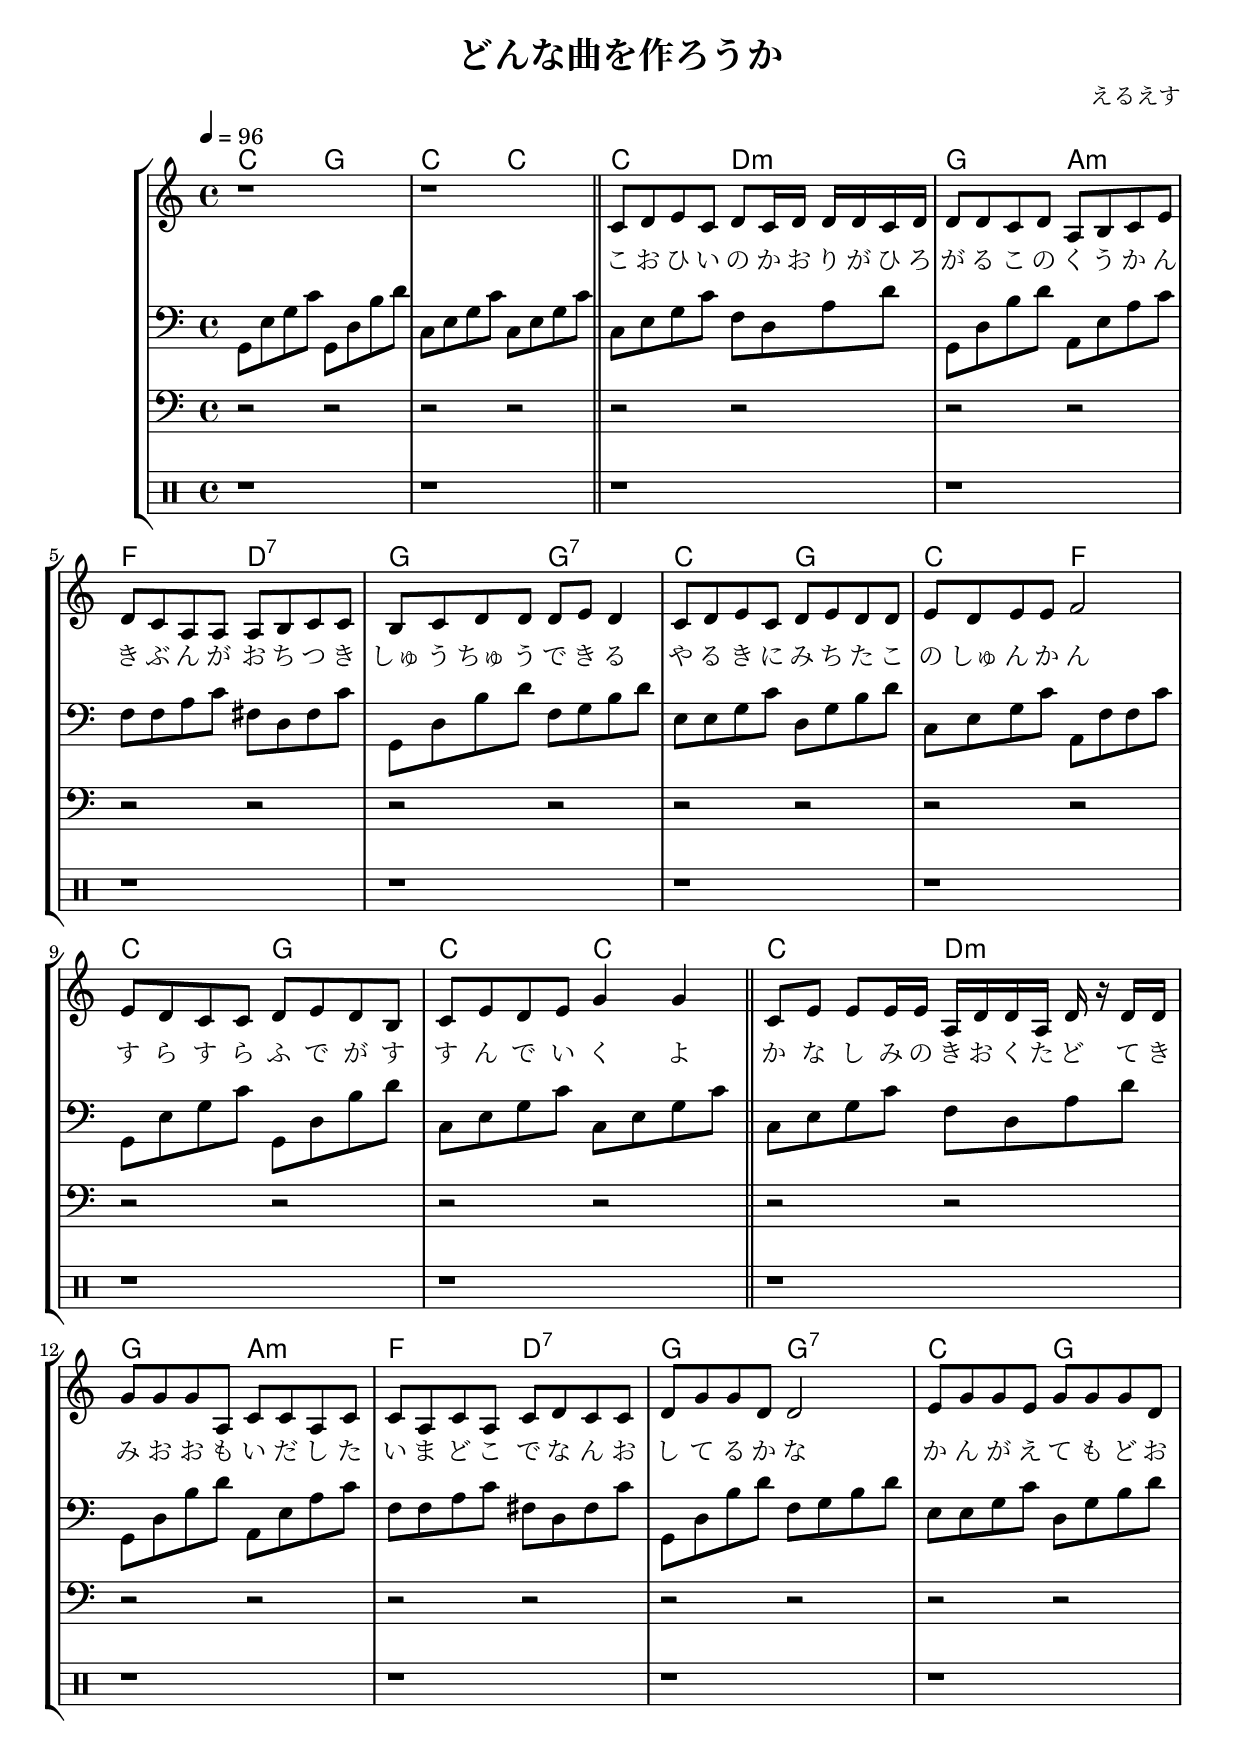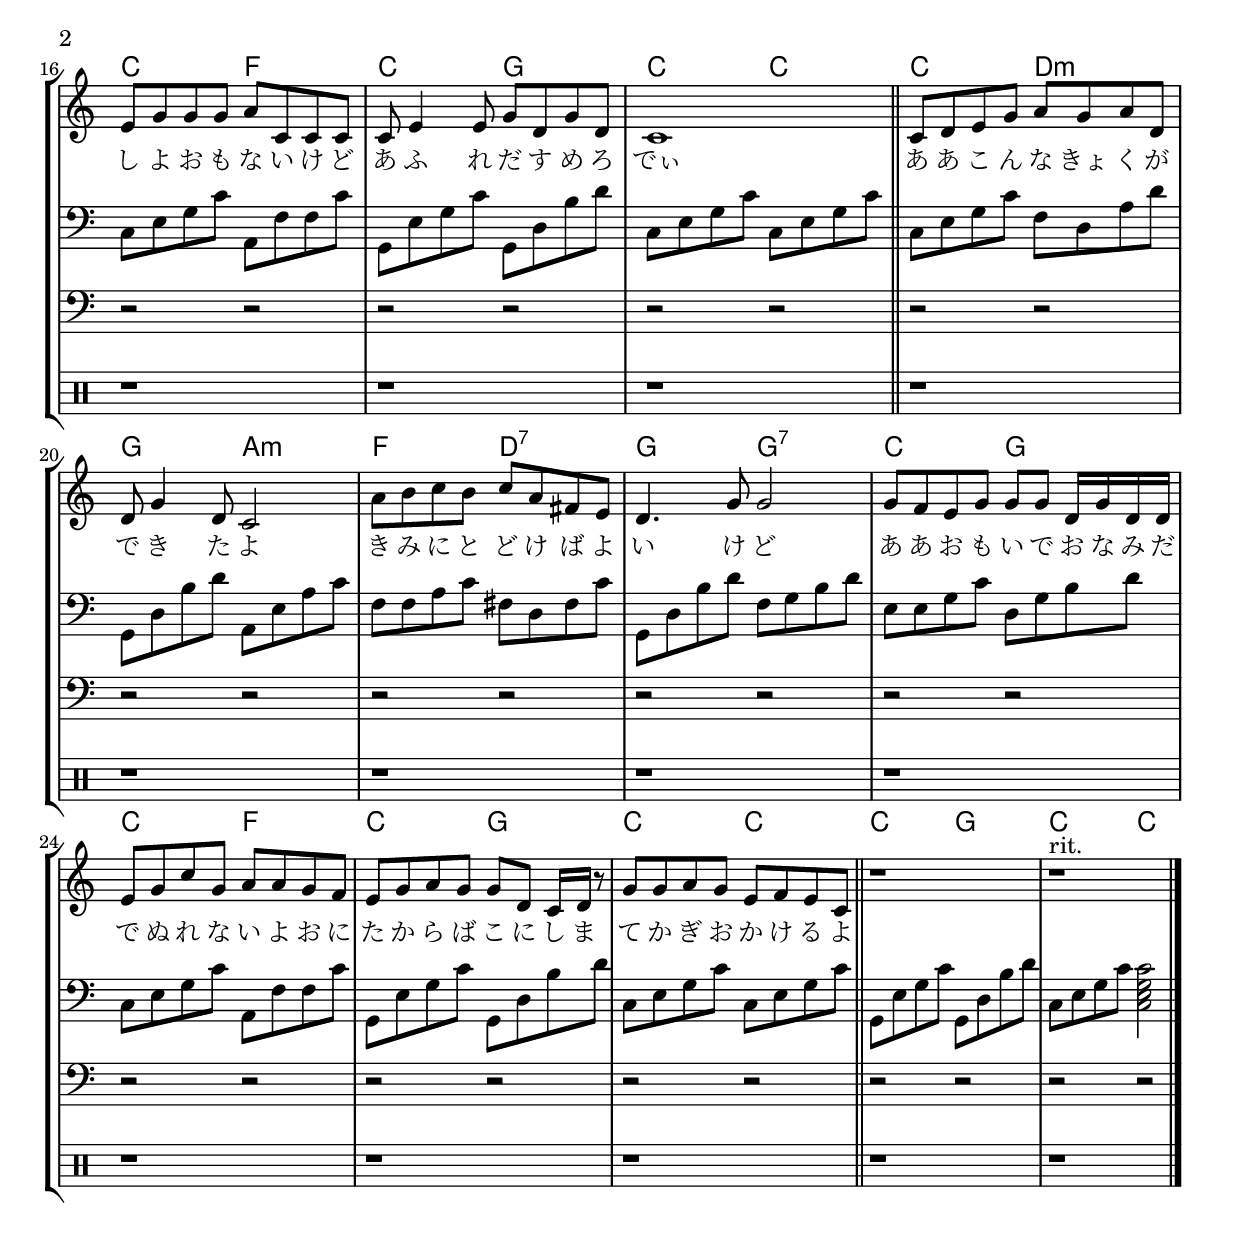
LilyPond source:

\version "2.12.1"

\header {
	title = \markup {どんな曲を作ろうか}
	composer = \markup \center-column {えるえす}
}

harmony = \chordmode {
	c2 g c c 

	c d:m g a:m f d:7 g g:7 c g c f c g c c 

	c d:m g a:m f d:7 g g:7 c g c f c g c c 

	c d:m g a:m f d:7 g g:7 c g c f c g c c 

	c g c c 
}

melody = {
	\key c \major
	\tempo 4 = 96
	r1 | r1   
	\set Staff.midiInstrument = #"fss0.32"
	 c'8  d'8  e'8  c'8  d'8  c'16  d'16  d'16  d'16  c'16  d'16 
	d'8  d'8  c'8  d'8  a8  b8  c'8  e'8 
	d'8  c'8  a8  a8  a8  b8  c'8  c'8 
	b8  c'8  d'8  d'8  d'8  e'8  d'4 
	c'8  d'8  e'8  c'8  d'8  e'8  d'8  d'8 
	e'8  d'8  e'8  e'8  f'2 
	e'8  d'8  c'8  c'8  d'8  e'8  d'8  b8 
	c'8  e'8  d'8  e'8  g'4  g'4
	\set Staff.midiInstrument = #"fss0.32"
	 c'8  e'8  e'8  e'16  e'16  a16  d'16  d'16  a16  d'16  r16  d'16  d'16 
	g'8  g'8  g'8  a8  c'8  c'8  a8  c'8 
	c'8  a8  c'8  a8  c'8  d'8  c'8  c'8 
	d'8  g'8  g'8  d'8  d'2 
	e'8  g'8  g'8  e'8  g'8  g'8  g'8  d'8 
	e'8  g'8  g'8  g'8  a'8  c'8  c'8  c'8 
	c'8  e'4  e'8  g'8  d'8  g'8  d'8 
	c'1
	\set Staff.midiInstrument = #"fss0.29"
	 c'8  d'8  e'8  g'8  a'8  g'8  a'8  d'8 
	d'8  g'4  d'8  c'2 
	a'8  b'8  c''8  b'8  c''8  a'8  fis'8  e'8 
	d'4.  g'8  g'2 
	g'8  f'8  e'8  g'8  g'8  g'8  d'16  g'16  d'16  d'16 
	e'8  g'8  c''8  g'8  a'8  a'8  g'8  f'8 
	e'8  g'8  a'8  g'8  g'8  d'8  c'16  d'16  r8 
	g'8  g'8  a'8  g'8  e'8  f'8  e'8  c'8
	r1 | r1^"rit." \bar "|."
}

words = \lyricmode {
	
	こ  お  ひ  い  の  か  お  り  が  ひ  ろ  が  る  こ  の  く  う  か  ん  き  ぶ  ん  が  お  ち  つ  き  しゅ  う  ちゅ  う  で  き  る  や  る  き  に  み  ち  た  こ  の  しゅ  ん  か  ん  す  ら  す  ら  ふ  で  が  す  す  ん  で  い  く  よ  
	か  な  し  み  の  き  お  く  た  ど  て  き  み  お  お  も  い  だ  し  た  い  ま  ど  こ  で  な  ん  お  し  て  る  か  な  か  ん  が  え  て  も  ど  お  し  よ  お  も  な  い  け  ど  あ  ふ  れ  だ  す  め  ろ  でぃ  
	あ  あ  こ  ん  な  きょ  く  が  で  き  た  よ  き  み  に  と  ど  け  ば  よ  い  け  ど  あ  あ  お  も  い  で  お  な  み  だ  で  ぬ  れ  な  い  よ  お  に  た  か  ら  ば  こ  に  し  ま  て  か  ぎ  お  か  け  る  よ  
	
}

tempochange = {
	\tempo 4 = 96
	r1 | r1 \bar "||"
	\tempo 4 = 96
	r1 | r1 | r1 | r1 | r1 | r1 | r1 | r1 \bar "||"
	\tempo 4 = 96
	r1 | r1 | r1 | r1 | r1 | r1 | r1 | r1 \bar "||"
	\tempo 4 = 96
	r1 | r1 | r1 | r1 | r1 | r1 | r1 | r1 \bar "||"
	\tempo 4 = 96
	r1 | \tempo 4 = 72 r2 \tempo 4 = 64 r2 \bar "|."
}

mainacc = {
	\clef bass
	\set Staff.midiInstrument = #"Church organ"
	\key c \major
	\tempo 4 = 96
	g,8 e8 g8 c'8
	g,8 d8 b8 d'8
	c8 e8 g8 c'8
	c8 e8 g8 c'8
	\bar "||"

	\set Staff.midiInstrument = #"Church organ"
	c8 e8 g8 c'8
	f8 d8 a8 d'8
	g,8 d8 b8 d'8
	a,8 e8 a8 c'8
	f8 f8 a8 c'8
	fis8 d8 fis8 c'8
	g,8 d8 b8 d'8
	f8 g8 b8 d'8
	e8 e8 g8 c'8
	d8 g8 b8 d'8
	c8 e8 g8 c'8
	a,8 f8 f8 c'8
	g,8 e8 g8 c'8
	g,8 d8 b8 d'8
	c8 e8 g8 c'8
	c8 e8 g8 c'8
	\bar "||"

	\set Staff.midiInstrument = #"Church organ"
	c8 e8 g8 c'8
	f8 d8 a8 d'8
	g,8 d8 b8 d'8
	a,8 e8 a8 c'8
	f8 f8 a8 c'8
	fis8 d8 fis8 c'8
	g,8 d8 b8 d'8
	f8 g8 b8 d'8
	e8 e8 g8 c'8
	d8 g8 b8 d'8
	c8 e8 g8 c'8
	a,8 f8 f8 c'8
	g,8 e8 g8 c'8
	g,8 d8 b8 d'8
	c8 e8 g8 c'8
	c8 e8 g8 c'8
	\bar "||"

	\set Staff.midiInstrument = #"Church organ"
	c8 e8 g8 c'8
	f8 d8 a8 d'8
	g,8 d8 b8 d'8
	a,8 e8 a8 c'8
	f8 f8 a8 c'8
	fis8 d8 fis8 c'8
	g,8 d8 b8 d'8
	f8 g8 b8 d'8
	e8 e8 g8 c'8
	d8 g8 b8 d'8
	c8 e8 g8 c'8
	a,8 f8 f8 c'8
	g,8 e8 g8 c'8
	g,8 d8 b8 d'8
	c8 e8 g8 c'8
	c8 e8 g8 c'8
	\bar "||"

	\set Staff.midiInstrument = #"Church organ"
	g,8 e8 g8 c'8
	g,8 d8 b8 d'8
	c8 e8 g8 c'8
	<c e g c'>2
	\bar "|."
}

subacc = {
	\clef bass
	\set Staff.midiInstrument = #"Church organ"
	\key c \major
	\tempo 4 = 96
	r2
	r2
	r2
	r2
	\bar "||"

	\set Staff.midiInstrument = #"Church organ"
	r2
	r2
	r2
	r2
	r2
	r2
	r2
	r2
	r2
	r2
	r2
	r2
	r2
	r2
	r2
	r2
	\bar "||"

	\set Staff.midiInstrument = #"Church organ"
	r2
	r2
	r2
	r2
	r2
	r2
	r2
	r2
	r2
	r2
	r2
	r2
	r2
	r2
	r2
	r2
	\bar "||"

	\set Staff.midiInstrument = #"Church organ"
	r2
	r2
	r2
	r2
	r2
	r2
	r2
	r2
	r2
	r2
	r2
	r2
	r2
	r2
	r2
	r2
	\bar "||"

	\set Staff.midiInstrument = #"Church organ"
	r2
	r2
	r2
	r2
	\bar "|."
}

percA = {
	\drummode {
	r1 |r1 \bar "||"
	r1 |r1 |r1 |r1 |r1 |r1 |r1 |r1 \bar "||"
	r1 |r1 |r1 |r1 |r1 |r1 |r1 |r1 \bar "||"
	r1 |r1 |r1 |r1 |r1 |r1 |r1 |r1 \bar "||"
	r1 |r1 \bar "|."
	}
}

percB = {
	\drummode {
	r1 |r1 \bar "||"
	r1 |r1 |r1 |r1 |r1 |r1 |r1 |r1 \bar "||"
	r1 |r1 |r1 |r1 |r1 |r1 |r1 |r1 \bar "||"
	r1 |r1 |r1 |r1 |r1 |r1 |r1 |r1 \bar "||"
	r1 |r1 \bar "|."
	}
}

percC = {
	\drummode {
	r1 |r1 \bar "||"
	r1 |r1 |r1 |r1 |r1 |r1 |r1 |r1 \bar "||"
	r1 |r1 |r1 |r1 |r1 |r1 |r1 |r1 \bar "||"
	r1 |r1 |r1 |r1 |r1 |r1 |r1 |r1 \bar "||"
	r1 |r1 \bar "|."
	}
}

percD = {
	\drummode {
	r1 |r1 \bar "||"
	r1 |r1 |r1 |r1 |r1 |r1 |r1 |r1 \bar "||"
	r1 |r1 |r1 |r1 |r1 |r1 |r1 |r1 \bar "||"
	r1 |r1 |r1 |r1 |r1 |r1 |r1 |r1 \bar "||"
	r1 |r1 \bar "|."
	}
}

percE = {
	\drummode {
	r1 |r1 \bar "||"
	r1 |r1 |r1 |r1 |r1 |r1 |r1 |r1 \bar "||"
	r1 |r1 |r1 |r1 |r1 |r1 |r1 |r1 \bar "||"
	r1 |r1 |r1 |r1 |r1 |r1 |r1 |r1 \bar "||"
	r1 |r1 \bar "|."
	}
}

\score {
	<<
		\new StaffGroup <<
			\new ChordNames {\harmony}
			\new Voice = "melody" {\melody}
			\new Lyrics \lyricsto "melody" \words
			\new Staff = "mainacc" {\mainacc}
			\new Staff = "subacc" {\subacc}
			\new DrumStaff <<
				\new DrumVoice {\percA}
				\new DrumVoice {\percB}
				\new DrumVoice {\percC}
				\new DrumVoice {\percD}
				\new DrumVoice {\percE}
			>>
		>>
	>>
	\layout { }
}
